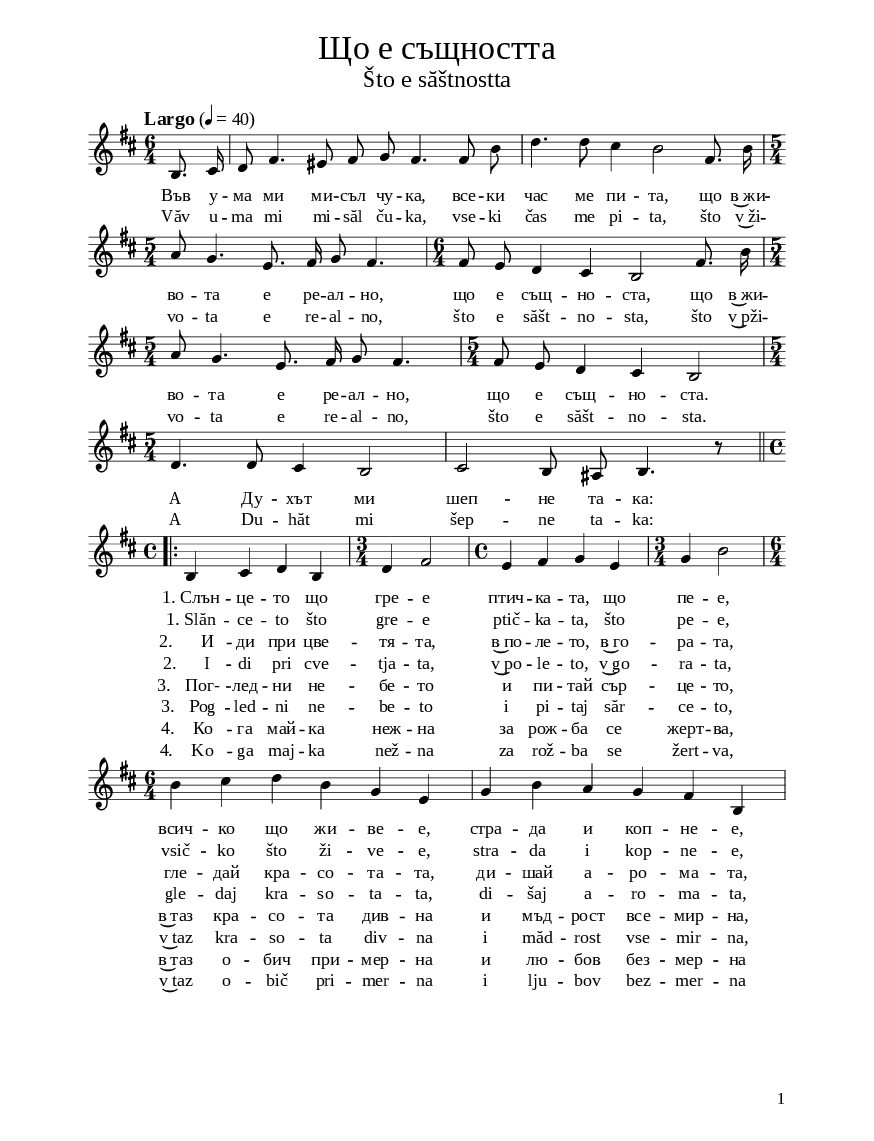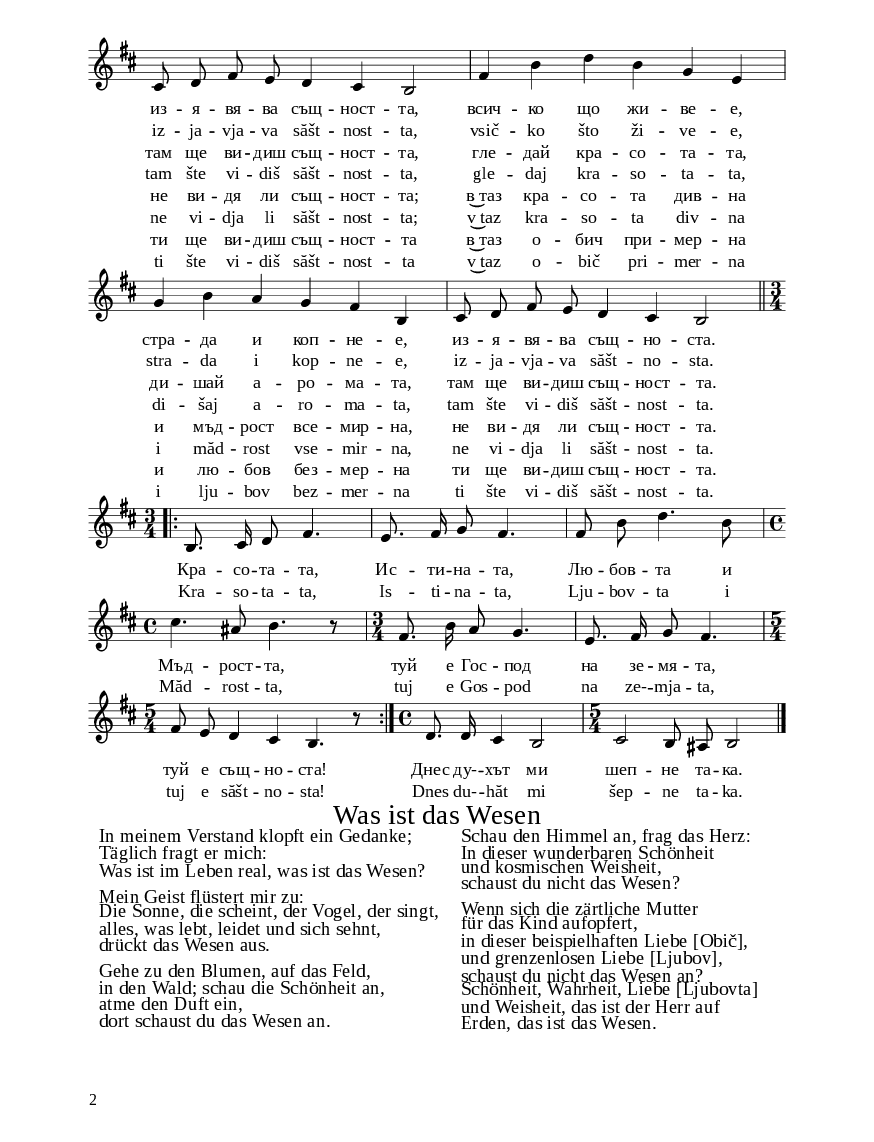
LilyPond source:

\version "2.24.3"

% include paper part and global functions
\include "include/globals.ily"

\bookpart {
  \label #'ref068
  \tocItem \markup "Що е същността – Što e săštnostta"
  \paper {
    print-all-headers = ##t
    print-page-number = ##t
    print-first-page-number = ##t

    % put page numbers on the bottom
    oddHeaderMarkup = \markup ""
    evenHeaderMarkup = \markup ""
    oddFooterMarkup = \markup
    \fill-line {
      ""
      \if \should-print-page-number \fromproperty #'page:page-number-string
    }
    evenFooterMarkup = \markup
    \fill-line {
      \if \should-print-page-number \fromproperty #'page:page-number-string
      ""
    }

    left-margin = 1.5\cm
    right-margin = 1.5\cm
    top-margin = 1.6\cm
    bottom-margin = 1.2\cm
    ragged-bottom = ##t % do not spread the staves to fill the whole vertical space

    % change distance between staves
    system-system-spacing =
    #'((basic-distance . 6)
       (minimum-distance . 6)
       (padding . 1)
       (stretchability . 12))
  }

  \header {
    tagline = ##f
  }

  \score {
    \include "include/score-layout.ily"

    \new Voice \absolute {
      \clef treble
      \key b \minor
      \time 6/4
      \tempoFunc "Largo" 4 "40"
      \partial 4
      \autoBeamOff

      b8. cis'16| d'8 fis'4. eis'8 fis'8 g'8 fis'4. fis'8 b'8| d''4. d''8 cis''4 b'2 fis'8. b'16 | \break

      \time 5/4  a'8 g'4. e'8. fis'16 g'8 fis'4. | \time 6/4 fis'8 e'8 d'4 cis'4 b2 fis'8. b'16 \time 5/4 | \break

      \time 5/4  a'8 g'4. e'8. fis'16 g'8 fis'4. | \time 5/4 fis'8 e'8 d'4 cis'4 b2 | \break

      \time 5/4 d'4. d'8 cis'4 b2 | cis'2 b8 ais8 b4. r8 | \break

     \bar ".|:-||" 

      \time 4/4 b4 cis'4 d'4 b4 | \time 3/4 d'4 fis'2 | \time 4/4 e'4 fis' g' e' | \time 3/4 g'4 b'2  \break


      \time 6/4 b'4 cis''4 d'' b' g' e' | g' b' a' g' fis' b | \break
      \pageBreak

      cis'8 d' fis' e' d'4 cis' b2 | fis'4 b' d'' b' g' e' |\break

      g'4 b'4 a'4 g'4 fis'4 b |  cis'8 d' fis' e' d'4 cis'4 b2 | \break

      \bar ":|."

      \time 3/4


       \bar ".|:-||"  b8. cis'16 d'8 fis'4. | e'8. fis'16 g'8 fis'4. | fis'8 b'8 d''4. b'8| \break

      \time 4/4 cis''4. ais'8 b'4. r8 | \time 3/4 fis'8. b'16 a'8 g'4. | e'8. fis'16 g'8 fis'4. | \break

      \time 5/4	fis'8 e' d'4 cis' b4. r8 \bar ":|." | \time 4/4 d'8. d'16 cis'4 b2 | \time 5/4 cis'2 b8 ais8 b2 |  \bar "|." \break


    }

    \addlyrics {
      Във у -- ма ми ми -- съл чу -- ка, все -- ки час ме пи -- та,
      що в~жи -- во -- та е ре -- ал -- но, що е същ -- но -- ста,
      що в~жи -- во -- та е ре -- ал -- но, що е същ -- но -- ста.
      А Ду -- хът ми шеп  -- не та  -- ка:

      "1. Слън"  -- це  -- то що гре -- е птич -- ка -- та, що пе -- е,

      всич -- ко що жи -- ве -- е, стра -- да и коп -- не -- е,

      из -- я -- вя -- ва  същ -- ност -- та,   всич -- ко що жи -- ве -- е, стра -- да и коп -- не -- е,

      из -- я -- вя -- ва същ -- но -- ста.

      Кра  -- со  -- та  -- та, Ис  -- ти  -- на  -- та, Лю -- бов  -- та и Мъд  -- рост  -- та,

      туй е Гос  -- под на зе  -- мя  -- та, туй е същ  -- но  -- ста! Днес "ду-"  -- хът ми шеп  -- не та  -- ка.
    }

    \addlyrics {
      Văv u -- ma mi mi -- săl ču -- ka, vse -- ki čas me pi -- ta,
      što v~ži -- vo -- ta e re -- al -- no, što e săšt -- no -- sta,
      što v~pži -- vo -- ta e re -- al -- no, što e săšt -- no -- sta.
      A Du -- hăt mi šep  -- ne ta  -- ka:

      "1. Slăn"  -- ce  -- to što gre -- e ptič -- ka -- ta, što pe -- e,

      vsič -- ko što ži -- ve -- e, stra -- da i kop -- ne -- e,

      iz -- ja -- vja -- va  săšt -- nost -- ta,   vsič -- ko što ži -- ve -- e, stra -- da i kop -- ne -- e,

      iz -- ja -- vja -- va săšt -- no -- sta.

      Kra  -- so  -- ta  -- ta, Is  -- ti  -- na  -- ta, Lju -- bov  -- ta i Măd  -- rost  -- ta,

      tuj e Gos  -- pod na "ze-"  -- mja  -- ta, tuj e săšt  -- no  -- sta! Dnes "du-"  -- hăt mi šep  -- ne ta  -- ka.
    }
    \addlyrics {
      " " " " " " " " " " " " " " " "

      " " " " " " " " " " " " " " " "

      " " " " " " " " " " " " " " " " " "

      " " " " " " " " " " " " " " " " " " " " " " " " " " " "

      " " " " " " " " " " " " " " " " " " "2.      И  " -- ди при цве -- тя -- та, в~по -- ле -- то, в~го -- ра -- та,
      гле -- дай кра -- со -- та -- та, ди -- шай а -- ро -- ма -- та, там ще ви -- диш същ -- ност  -- та,
      гле -- дай кра -- со -- та -- та, ди -- шай а -- ро -- ма -- та, там ще ви -- диш същ -- ност  -- та.

      " " " " " " " " " " " " " " " " " "

      " " " " " " " " " " " " " " " " " "
    }

    \addlyrics {
      " " " " " " " " " " " " " " " "

      " " " " " " " " " " " " " " " "

      " " " " " " " " " " " " " " " " " "

      " " " " " " " " " " " " " " " " " " " " " " " " " " " "

      " " " " " " " " " " " " " " " " " " "2.      I  " -- di pri cve -- tja -- ta, v~po -- le -- to, v~go -- ra -- ta,
      gle -- daj kra -- so -- ta -- ta, di -- šaj a -- ro -- ma -- ta, tam šte vi -- diš săšt -- nost  -- ta,
      gle -- daj kra -- so -- ta -- ta, di -- šaj a -- ro -- ma -- ta, tam šte vi -- diš săšt -- nost  -- ta.

      " " " " " " " " " " " " " " " " " "

      " " " " " " " " " " " " " " " " " "
    }




    \addlyrics {
      " " " " " " " " " " " " " " " "

      " " " " " " " " " " " " " " " "

      " " " " " " " " " " " " " " " " " "

      " " " " " " " " " " " " " " " " " " " " " " " " " " " "

      " " " " " " " " " " " " " " " " " "

      "3.   Пог- " -- лед  -- ни не -- бе -- то и пи -- тай сър -- це -- то,
      в~таз кра -- со -- та див -- на и мъд -- рост все -- мир -- на, не ви -- дя ли същ -- ност -- та;  в~таз кра -- со -- та див -- на и мъд -- рост все -- мир -- на, не ви -- дя ли същ -- ност -- та.

      " " " " " " " " " " " " " " " " " "

      " " " " " " " " " " " " " " " " " "
    }

    \addlyrics {
      " " " " " " " " " " " " " " " "

      " " " " " " " " " " " " " " " "

      " " " " " " " " " " " " " " " " " "

      " " " " " " " " " " " " " " " " " " " " " " " " " " " "

      " " " " " " " " " " " " " " " " " "

      "3.   Pog " -- led  -- ni ne -- be -- to i pi -- taj săr -- ce -- to,
      v~taz kra -- so -- ta div -- na i măd -- rost vse -- mir -- na, ne vi -- dja li săšt -- nost -- ta;  v~taz kra -- so -- ta div -- na i măd -- rost vse -- mir -- na, ne vi -- dja li săšt -- nost -- ta.

      " " " " " " " " " " " " " " " " " "

      " " " " " " " " " " " " " " " " " "
    }

    \addlyrics {
      " " " " " " " " " " " " " " " "

      " " " " " " " " " " " " " " " "

      " " " " " " " " " " " " " " " " " "

      " " " " " " " " " " " " " " " " " " " " " " " " " " " "

      " " " " " " " " " " " " " " " " " "

      "4.    Ко  " -- га май -- ка неж -- на за рож -- ба се жерт -- ва,
      в~таз о -- бич при -- мер -- на и лю -- бов без -- мер -- на
      ти ще ви -- диш същ -- ност -- та
      в~таз о -- бич при -- мер -- на и лю -- бов без -- мер -- на
      ти ще ви -- диш същ -- ност -- та.

      " " " " " " " " " " " " " " " " " "

      " " " " " " " " " " " " " " " " " "
    }

    \addlyrics {
      " " " " " " " " " " " " " " " "

      " " " " " " " " " " " " " " " "

      " " " " " " " " " " " " " " " " " "

      " " " " " " " " " " " " " " " " " " " " " " " " " " " "

      " " " " " " " " " " " " " " " " " "

      "4.    Ko  " -- ga maj -- ka než -- na za rož -- ba se žert -- va,
      v~taz o -- bič pri -- mer -- na i lju -- bov bez -- mer -- na
      ti šte vi -- diš săšt -- nost -- ta
      v~taz o -- bič pri -- mer -- na i lju -- bov bez -- mer -- na
      ti šte vi -- diš săšt -- nost -- ta.

      " " " " " " " " " " " " " " " " " "

      " " " " " " " " " " " " " " " " " "
    }

    \header {
      title = \titleFunc "Що е същността" "Što e săštnostta"
    }

    \midi{}

  } % score


  % include foreign translation(s) of the song
  \version "2.24.3"

\markup \fill-line { \fontsize #deTitleFontSize "Was ist das Wesen" }

\markup \fontsize #+1.6 {
 
  \override #'(baseline-skip . 1.8)

  \column {

    \line { " "In meinem Verstand klopft ein Gedanke;}
    \line { " "Täglich fragt er mich:}
    \line { " "Was ist im Leben real, was ist das Wesen?}
    \line { " " }
    \line { " "Mein Geist flüstert mir zu:}
    \line { " "Die Sonne, die scheint, der Vogel, der singt, }
    \line { " "alles, was lebt, leidet und sich sehnt, }
    \line { " "drückt das Wesen aus.}
    \line { " " }

    \line { " "Gehe zu den Blumen,  auf das Feld, }
    \line { " " in den Wald; schau die Schönheit an, }
    \line { " "atme den Duft ein,}
    \line { " "dort schaust du das Wesen an.}
    \line { " " }



  }
  \hspace #1
  \override #'(baseline-skip . 1.8)
  \column {

    \line { " "Schau den Himmel an, frag das Herz:}
    \line { " "In dieser wunderbaren Schönheit}
    \line { " "und kosmischen Weisheit, }
    \line { " " schaust du nicht das Wesen?}
    \line { " " }

    \line { " "Wenn sich die zärtliche Mutter }
    \line { " "für das Kind aufopfert,}
    \line { " "in dieser beispielhaften Liebe [Obič],}
    \line { " "und grenzenlosen Liebe [Ljubov],  }
    \line { " "schaust du nicht das Wesen an?}
    %\line { " " }

    \line { " "Schönheit, Wahrheit, Liebe [Ljubovta] }
    \line { " " und Weisheit, das ist der Herr auf }
    \line { " "Erden, das ist das Wesen. }
  }
}


} % bookpart
